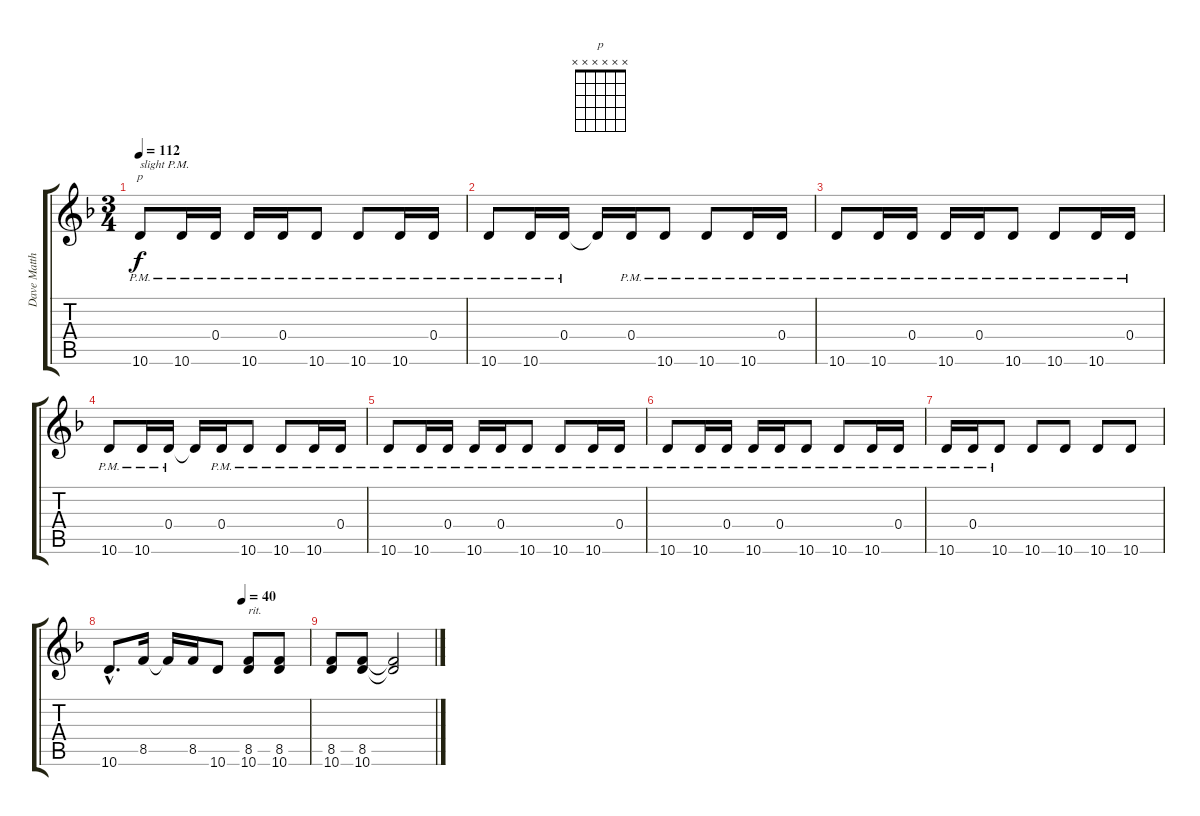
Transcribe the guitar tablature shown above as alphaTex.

\track ("Dave Matthews" "Dave Matth") {instrument acousticguitarsteel}
\staff {score tabs}
\tuning (E4 B3 G3 D3 A2 E2) {hide}
\chord ("p" x x x x x x)
\ts (3 4)
\tempo 112
\clef g2
\ks dminor
10.6{pm}.8{ch "p" txt "slight P.M." dy f} 10.6{pm}.16 0.4{pm}.16 10.6{pm}.16 0.4{pm}.16 10.6{pm}.8 10.6{pm}.8 10.6{pm}.16 0.4{pm}.16 |
10.6{pm}.8 10.6{pm}.16 0.4{pm}.16 0.4{t}.16 0.4{pm}.16 10.6{pm}.8 10.6{pm}.8 10.6{pm}.16 0.4{pm}.16 |
10.6{pm}.8 10.6{pm}.16 0.4{pm}.16 10.6{pm}.16 0.4{pm}.16 10.6{pm}.8 10.6{pm}.8 10.6{pm}.16 0.4{pm}.16 |
10.6{pm}.8 10.6{pm}.16 0.4{pm}.16 0.4{t}.16 0.4{pm}.16 10.6{pm}.8 10.6{pm}.8 10.6{pm}.16 0.4{pm}.16 |
10.6{pm}.8 10.6{pm}.16 0.4{pm}.16 10.6{pm}.16 0.4{pm}.16 10.6{pm}.8 10.6{pm}.8 10.6{pm}.16 0.4{pm}.16 |
10.6{pm}.8 10.6{pm}.16 0.4{pm}.16 10.6{pm}.16 0.4{pm}.16 10.6{pm}.8 10.6{pm}.8 10.6{pm}.16 0.4{pm}.16 |
10.6{pm}.16 0.4{pm}.16 10.6{pm}.8 10.6.8 10.6.8 10.6.8 10.6.8 |
\tempo (40 0.6666666666666666)
10.6{hac}.8{d} 8.5.16 8.5{t}.16 8.5.16 10.6.8 (8.5 10.6).8{txt "rit."} (8.5 10.6).8 |
(8.5 10.6).8 (8.5 10.6).8 (8.5{t} 10.6{t}).2
